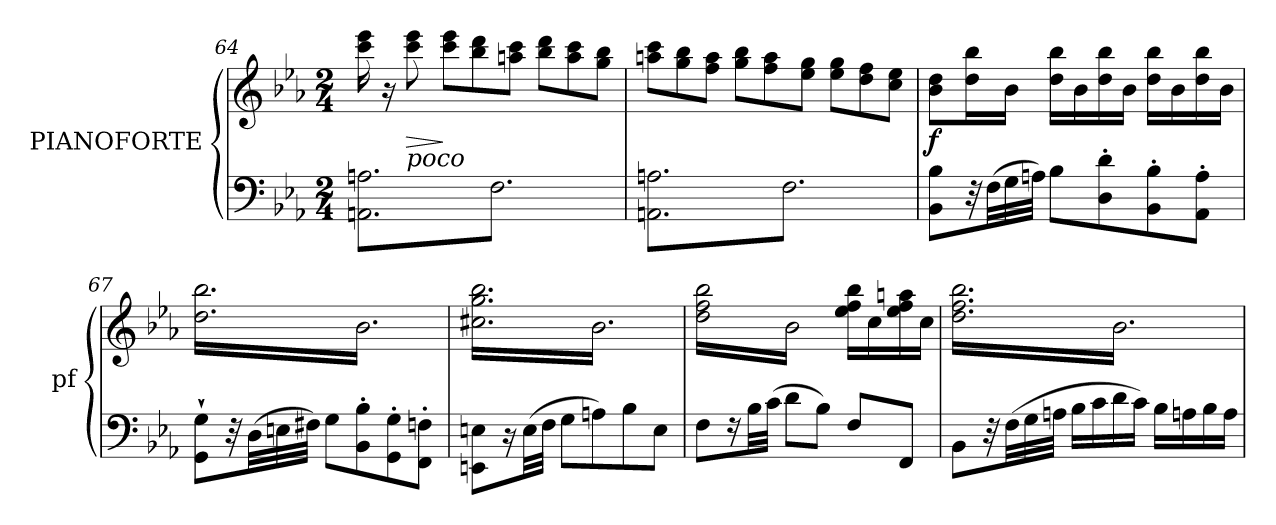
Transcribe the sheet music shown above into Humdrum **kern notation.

**kern	**kern	**dynam
*part2	*part1	*part1
*staff2	*staff1	*staff1
*I"PIANOFORTE	*I"PIANOFORTE	*
*I'pf	*I'pf	*
*clefF4	*clefG2	*
*k[b-e-a-]	*k[b-e-a-]	*
*M2/4	*M2/4	*
=64	=64	=64
*tremolo	*	*
8AAn\ 8An\L	16ccc\ 16eee-\	.
.	16r	.
!	!LO:TX:b:i:t=poco	!
!	!	!LO:HP:b
8F\	8ccc\ 8eee-\	>
*	*Xtuplet	*
8AAn\ 8An\	12ccc\ 12eee-\L	]
.	12bb-\ 12ddd\	.
8F\	.	.
.	12aan\ 12ccc\J	.
8AAn\ 8An\	12bb-\ 12ddd\L	.
.	12aa\ 12ccc\	.
8F\J	.	.
.	12gg\ 12bb-\J	.
=65	=65	=65
8AAn\ 8An\L	12aan\ 12ccc\L	.
.	12gg\ 12bb-\	.
8F\	.	.
.	12ff\ 12aa\J	.
8AAn\ 8An\	12gg\ 12bb-\L	.
.	12ff\ 12aa\	.
8F\	.	.
.	12ee-\ 12gg\J	.
8AAn\ 8An\	12ee-\ 12gg\L	.
.	12dd\ 12ff\	.
8F\J	.	.
*Xtremolo	*	*
.	12cc\ 12ee-\J	.
=66	=66	=66
8BB-\ 8B-\L	8b-\ 8dd\L	f
32r	16dd\ 16bb-\L	.
(32F\LL	.	.
32G\	16b-\JJ	.
32An\JJJ)	.	.
8B-\L	16dd\ 16bb-\LL	.
.	16b-\	.
8D'\ 8d'\	16dd\ 16bb-\	.
.	16b-\JJ	.
8BB-'\ 8B-'\	16dd\ 16bb-\LL	.
.	16b-\	.
8AA-'\ 8A'\J	16dd\ 16bb-\	.
.	16b-\JJ	.
=67	=67	=67
*	*tremolo	*
8GG`\ 8G`\L	16dd\ 16bb-\LL	.
.	16b-\	.
32r	16dd\ 16bb-\	.
(32D\LL	.	.
32En\	16b-\	.
32F#X\JJJ)	.	.
8G\L	16dd\ 16bb-\	.
.	16b-\	.
8BB-'\ 8B-'\	16dd\ 16bb-\	.
.	16b-\	.
8GG'\ 8G'\	16dd\ 16bb-\	.
.	16b-\	.
8FF'\ 8Fn'\J	16dd\ 16bb-\	.
.	16b-\JJ	.
=68	=68	=68
8EEn\ 8En\L	16cc#X\ 16gg\ 16bb-\LL	.
.	16b-\	.
16r	16cc#X\ 16gg\ 16bb-\	.
(32E\LL	16b-\	.
32F\JJJ	.	.
8G\L	16cc#X\ 16gg\ 16bb-\	.
.	16b-\	.
8An\)	16cc#X\ 16gg\ 16bb-\	.
.	16b-\	.
8B-\	16cc#X\ 16gg\ 16bb-\	.
.	16b-\	.
8E\J	16cc#X\ 16gg\ 16bb-\	.
.	16b-\JJ	.
=69	=69	=69
8F\L	16dd\ 16ff\ 16bb-\LL	.
.	16b-\	.
16r	16dd\ 16ff\ 16bb-\	.
32B-\LL	16b-\	.
(32c\JJJ	.	.
8d\L	16dd\ 16ff\ 16bb-\	.
.	16b-\	.
8B-\J)	16dd\ 16ff\ 16bb-\	.
.	16b-\JJ	.
*	*Xtremolo	*
8F\L	16ee-\ 16ff\ 16bb-\LL	.
.	16cc\	.
8FF/J	16ee-\ 16ff\ 16aan\	.
.	16cc\JJ	.
=70	=70	=70
*	*tremolo	*
8BB-\L	16dd\ 16ff\ 16bb-\LL	.
.	16b-\	.
32r	16dd\ 16ff\ 16bb-\	.
(32F\LL	.	.
32G\	16b-\	.
32An\JJJ	.	.
16B-\LL	16dd\ 16ff\ 16bb-\	.
16c\	16b-\	.
16d\	16dd\ 16ff\ 16bb-\	.
16c\JJ)	16b-\	.
16B-\LL	16dd\ 16ff\ 16bb-\	.
16An\	16b-\	.
16B-\	16dd\ 16ff\ 16bb-\	.
16A\JJ	16b-\JJ	.
*	*Xtremolo	*
.	.	.
.	.	.
.	.	.
.	.	.
.	.	.
.	.	.
=	=	=
*-	*-	*-
